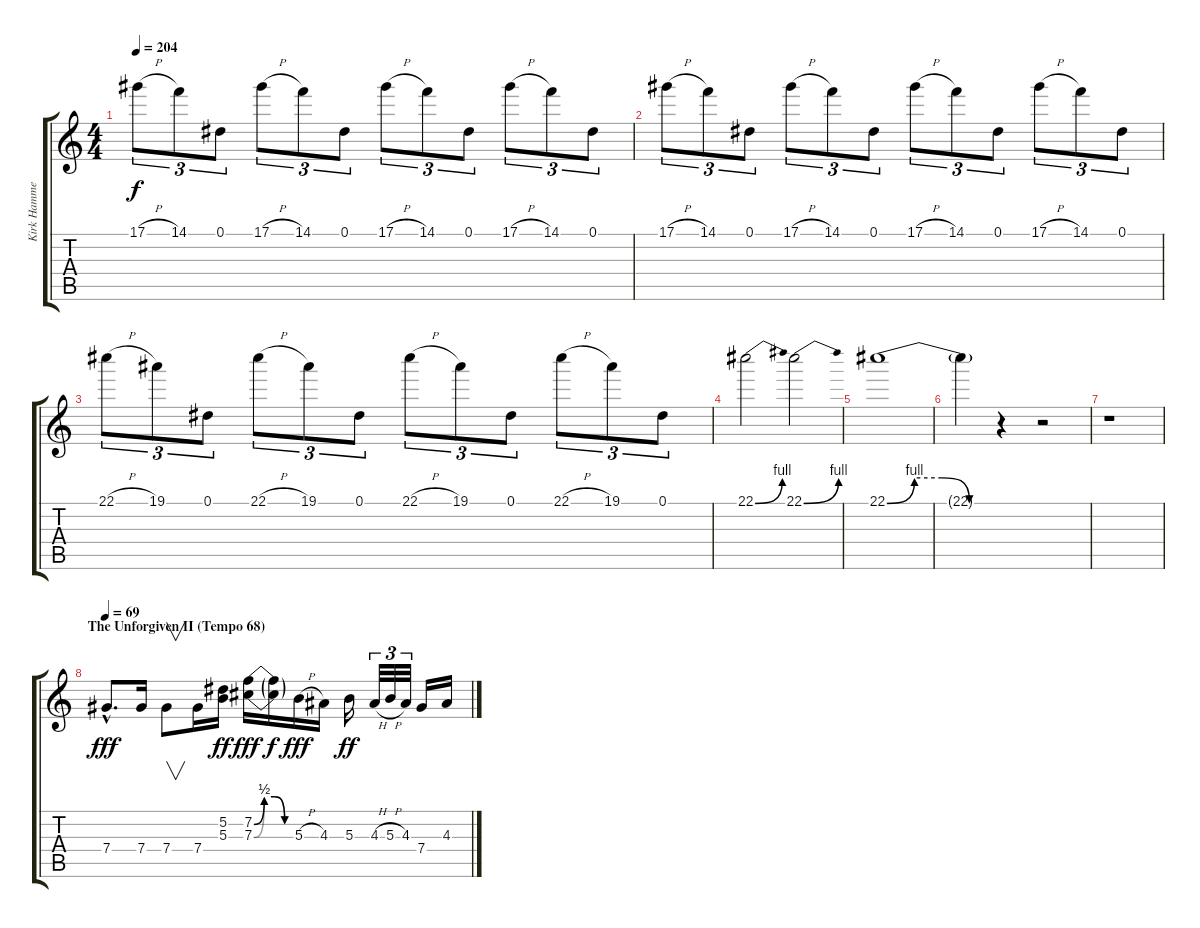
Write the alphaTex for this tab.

\track ("Kirk Hammett (Distortion Guitar)" "Kirk Hamme") {instrument overdrivenguitar}
\staff {score tabs}
\tuning (Eb4 Bb3 Gb3 Db3 Ab2 Eb2) {hide}
\ts (4 4)
\tempo 204
\clef g2
\ks c
17.1{h}.8{tu (3 2) dy f} 14.1.8{tu (3 2)} 0.1.8{tu (3 2)} 17.1{h}.8{tu (3 2)} 14.1.8{tu (3 2)} 0.1.8{tu (3 2)} 17.1{h}.8{tu (3 2)} 14.1.8{tu (3 2)} 0.1.8{tu (3 2)} 17.1{h}.8{tu (3 2)} 14.1.8{tu (3 2)} 0.1.8{tu (3 2)} |
17.1{h}.8{tu (3 2)} 14.1.8{tu (3 2)} 0.1.8{tu (3 2)} 17.1{h}.8{tu (3 2)} 14.1.8{tu (3 2)} 0.1.8{tu (3 2)} 17.1{h}.8{tu (3 2)} 14.1.8{tu (3 2)} 0.1.8{tu (3 2)} 17.1{h}.8{tu (3 2)} 14.1.8{tu (3 2)} 0.1.8{tu (3 2)} |
22.1{h}.8{tu (3 2)} 19.1.8{tu (3 2)} 0.1.8{tu (3 2)} 22.1{h}.8{tu (3 2)} 19.1.8{tu (3 2)} 0.1.8{tu (3 2)} 22.1{h}.8{tu (3 2)} 19.1.8{tu (3 2)} 0.1.8{tu (3 2)} 22.1{h}.8{tu (3 2)} 19.1.8{tu (3 2)} 0.1.8{tu (3 2)} |
22.1{be (bend 0 0 60 4)}.2 22.1{be (bend 0 0 60 4)}.2 |
22.1{be (custom 0 0 15 4 30 4 45 0 60 0)}.1 |
22.1{t}.4 r.4 r.2 |
r.1 |
\section ("" "The Unforgiven II (Tempo 68)")
\tempo 69
7.4{hac}.8{d dy fff} 7.4.16 7.4.8{v} 7.4.16 (5.2 5.3).16{dy ff} (7.2{be (custom 0 0 15 2 30 2 45 0 60 0)} 7.3{be (custom 0 0 15 2 30 2 45 0 60 0)}).16{dy fff} (7.2{t} 7.3{t}).16{dy f} 5.3{h}.16{dy fff} 4.3.16 5.3.16{dy ff} 4.3{h}.32{tu (3 2)} 5.3{h}.32{tu (3 2)} 4.3.32{tu (3 2)} 7.4.16 4.3.16
